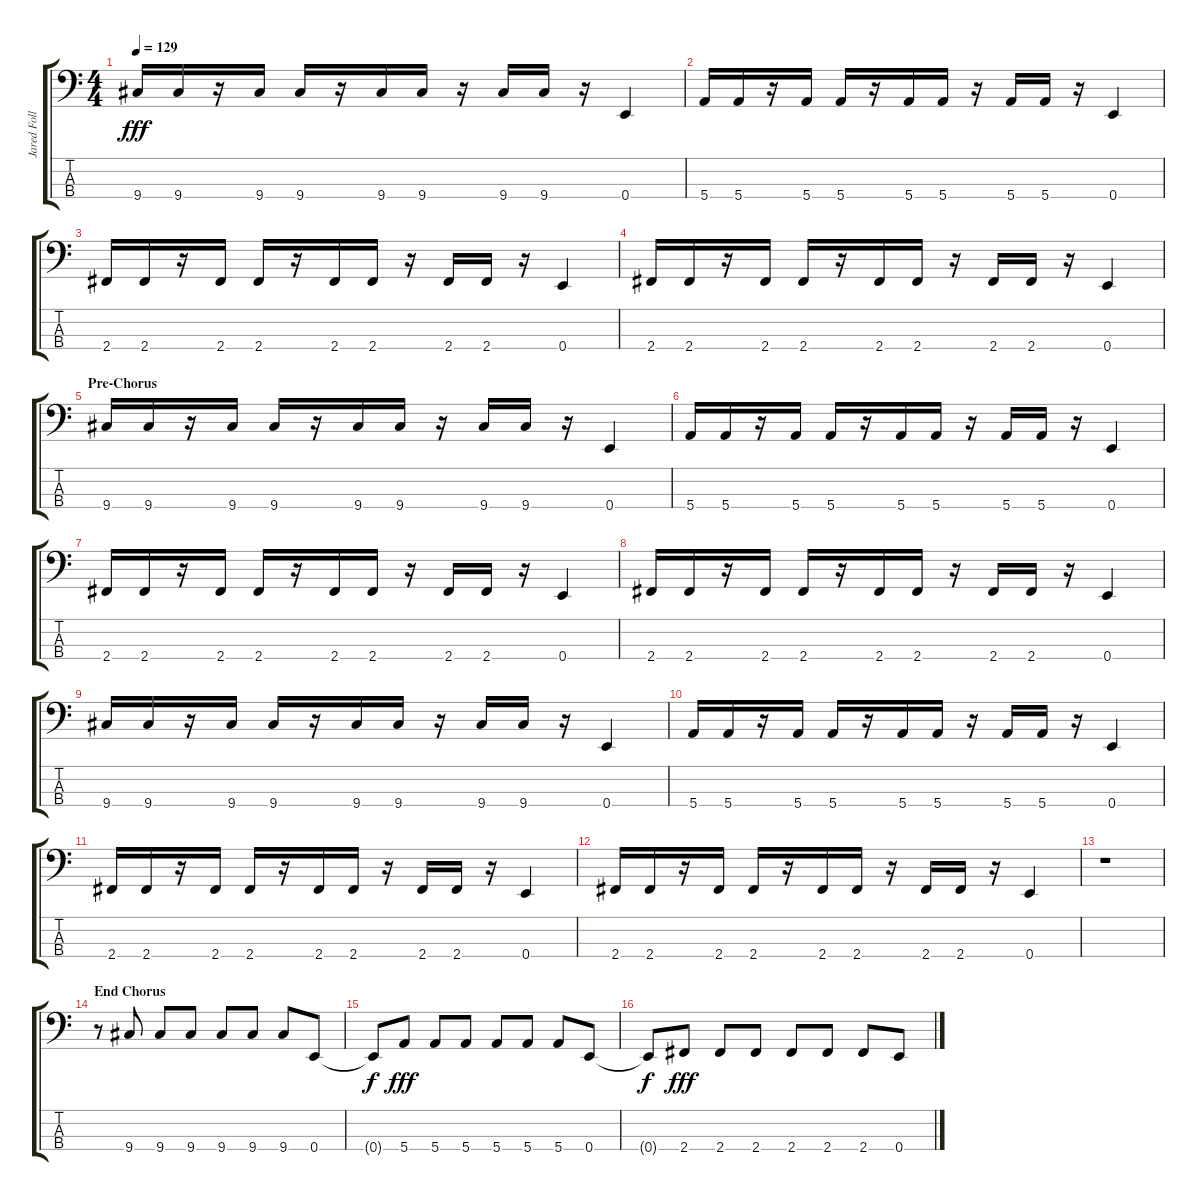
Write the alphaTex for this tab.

\track ("Jared Followill" "Jared Foll") {instrument electricbasspick}
\staff {score tabs}
\tuning (G2 D2 A1 E1) {hide}
\ts (4 4)
\tempo 129
\clef f4
\ks c
9.4.16{dy fff} 9.4.16 r.16 9.4.16 9.4.16 r.16 9.4.16 9.4.16 r.16 9.4.16 9.4.16 r.16 0.4.4 |
5.4.16 5.4.16 r.16 5.4.16 5.4.16 r.16 5.4.16 5.4.16 r.16 5.4.16 5.4.16 r.16 0.4.4 |
2.4.16 2.4.16 r.16 2.4.16 2.4.16 r.16 2.4.16 2.4.16 r.16 2.4.16 2.4.16 r.16 0.4.4 |
2.4.16 2.4.16 r.16 2.4.16 2.4.16 r.16 2.4.16 2.4.16 r.16 2.4.16 2.4.16 r.16 0.4.4 |
\section ("" "Pre-Chorus")
9.4.16 9.4.16 r.16 9.4.16 9.4.16 r.16 9.4.16 9.4.16 r.16 9.4.16 9.4.16 r.16 0.4.4 |
5.4.16 5.4.16 r.16 5.4.16 5.4.16 r.16 5.4.16 5.4.16 r.16 5.4.16 5.4.16 r.16 0.4.4 |
2.4.16 2.4.16 r.16 2.4.16 2.4.16 r.16 2.4.16 2.4.16 r.16 2.4.16 2.4.16 r.16 0.4.4 |
2.4.16 2.4.16 r.16 2.4.16 2.4.16 r.16 2.4.16 2.4.16 r.16 2.4.16 2.4.16 r.16 0.4.4 |
9.4.16 9.4.16 r.16 9.4.16 9.4.16 r.16 9.4.16 9.4.16 r.16 9.4.16 9.4.16 r.16 0.4.4 |
5.4.16 5.4.16 r.16 5.4.16 5.4.16 r.16 5.4.16 5.4.16 r.16 5.4.16 5.4.16 r.16 0.4.4 |
2.4.16 2.4.16 r.16 2.4.16 2.4.16 r.16 2.4.16 2.4.16 r.16 2.4.16 2.4.16 r.16 0.4.4 |
2.4.16 2.4.16 r.16 2.4.16 2.4.16 r.16 2.4.16 2.4.16 r.16 2.4.16 2.4.16 r.16 0.4.4 |
r.1 |
\section ("" "End Chorus")
r.8 9.4.8 9.4.8 9.4.8 9.4.8 9.4.8 9.4.8 0.4.8 |
0.4{t}.8{dy f} 5.4.8{dy fff} 5.4.8 5.4.8 5.4.8 5.4.8 5.4.8 0.4.8 |
0.4{t}.8{dy f} 2.4.8{dy fff} 2.4.8 2.4.8 2.4.8 2.4.8 2.4.8 0.4.8
